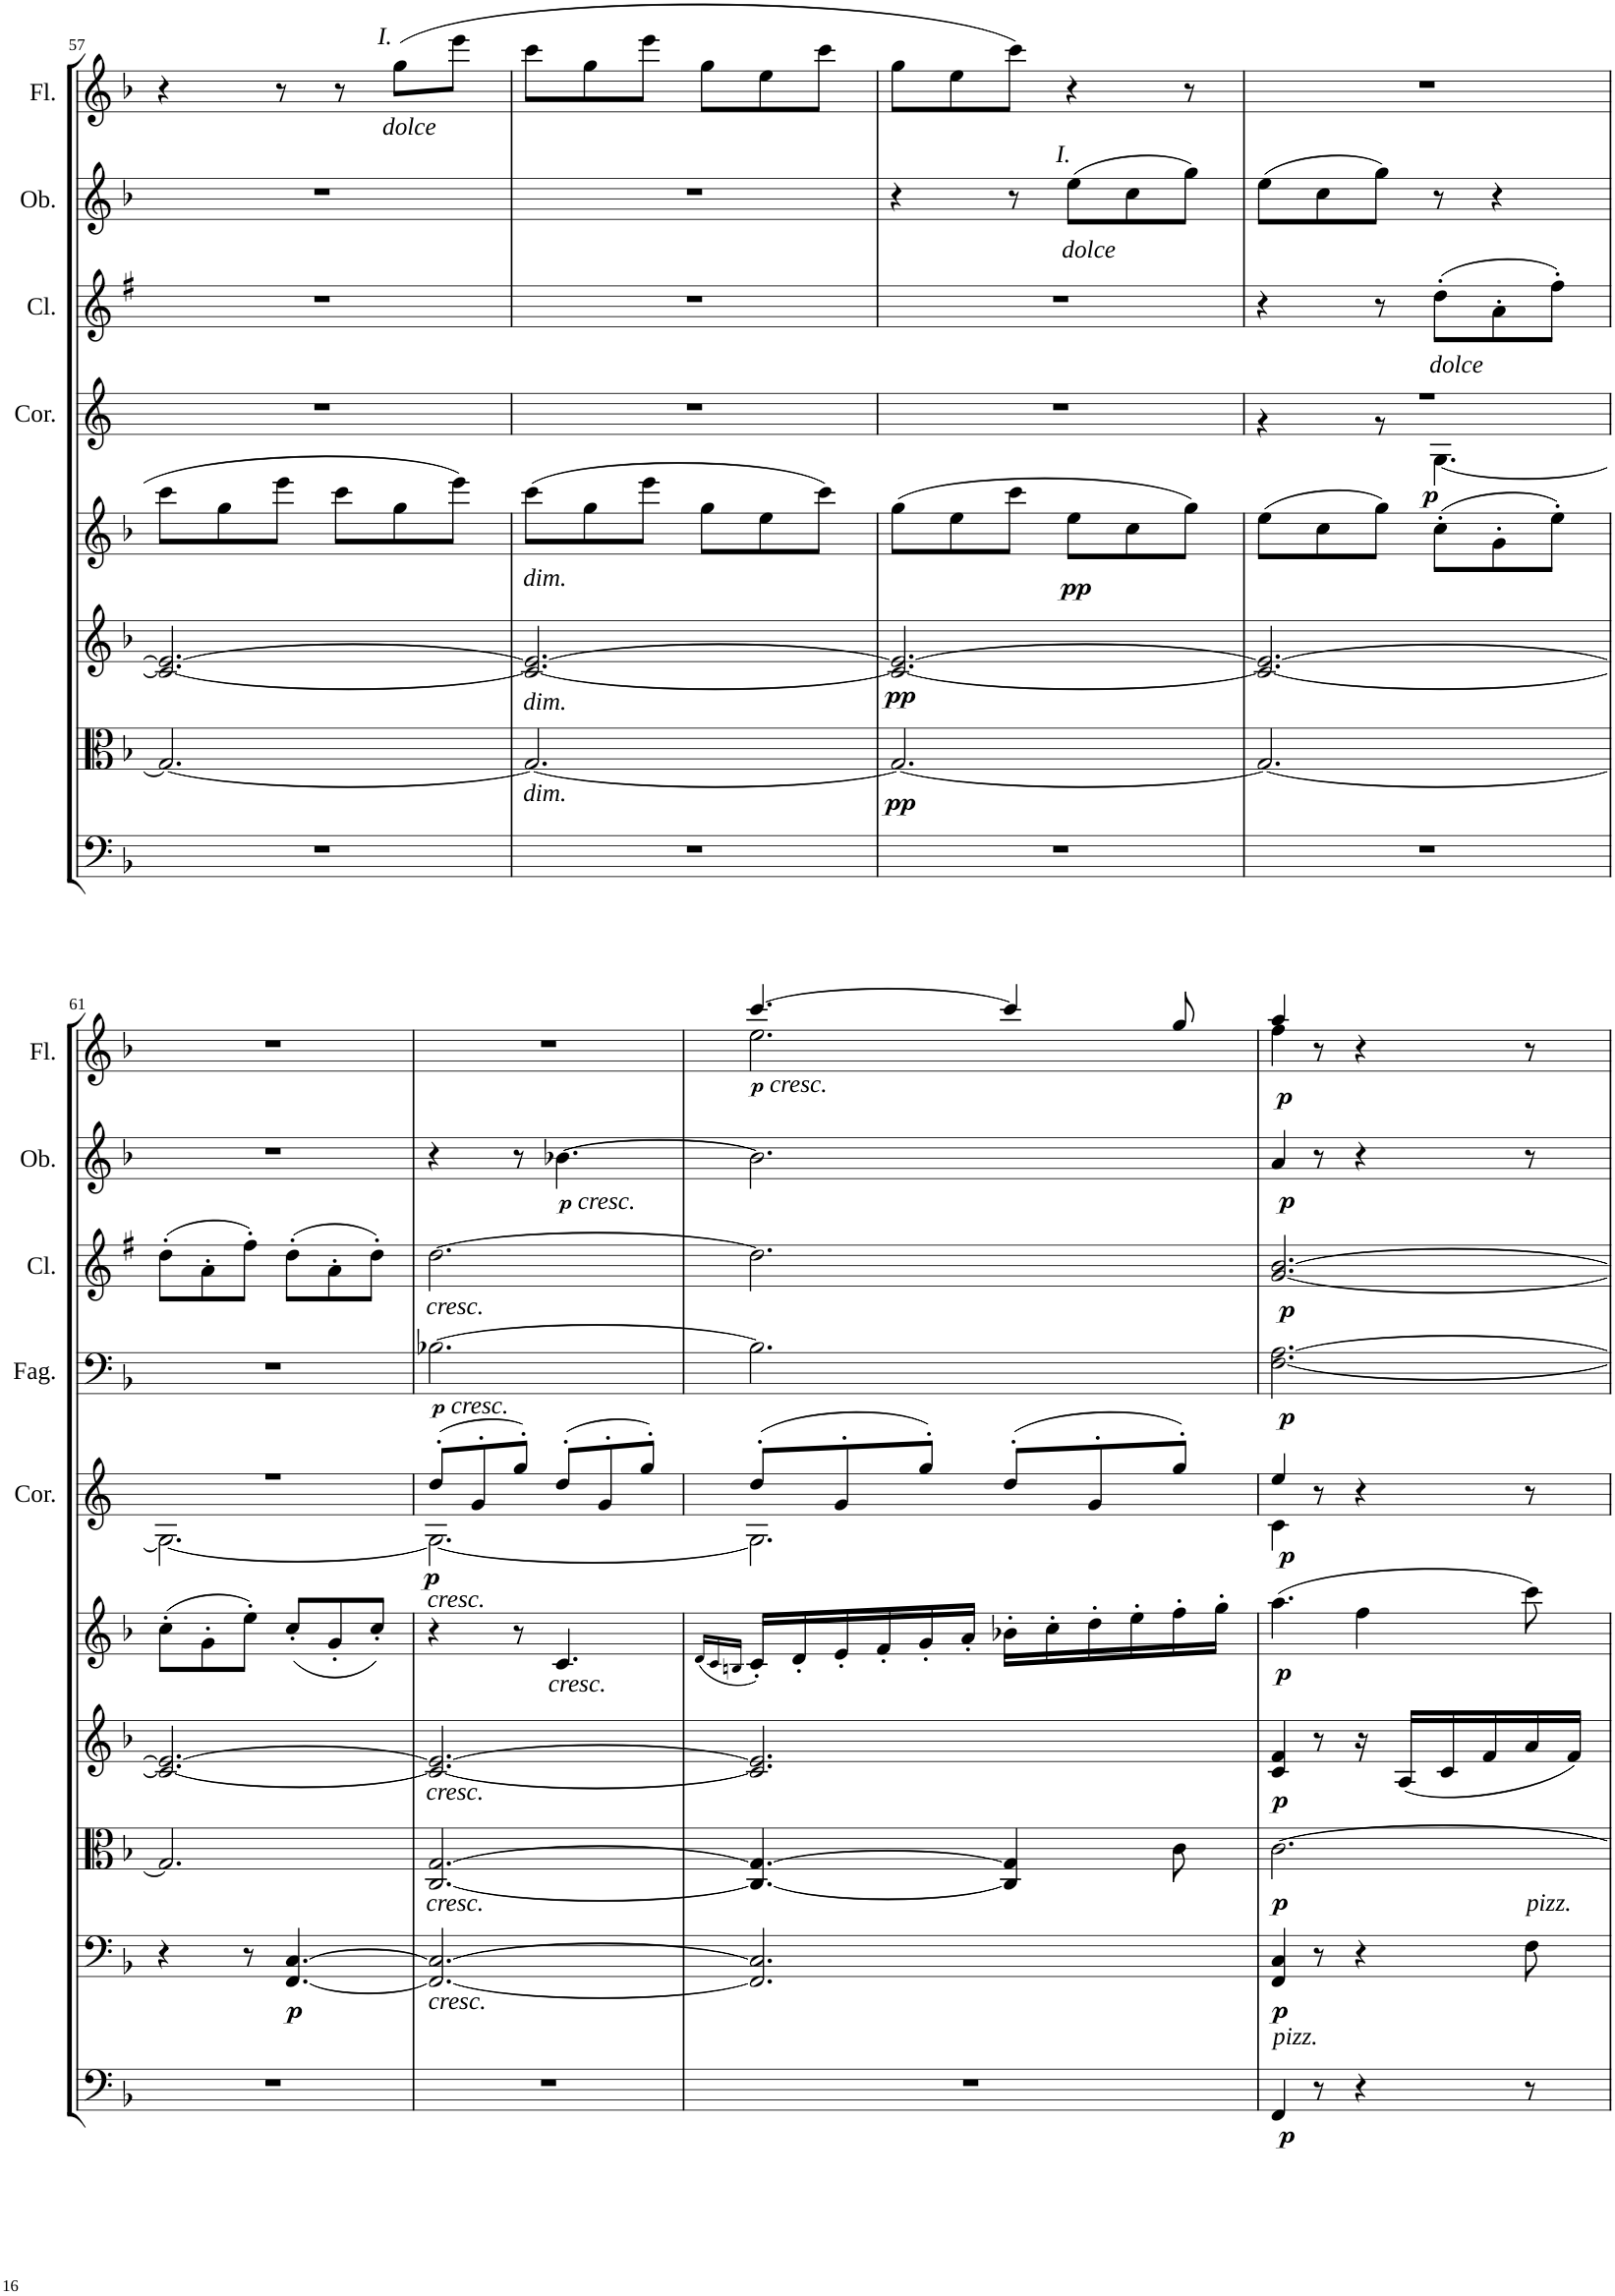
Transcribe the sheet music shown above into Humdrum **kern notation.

**kern	**dynam	**kern	**dynam	**kern	**dynam	**kern	**dynam	**kern	**dynam	**kern	**dynam	**kern	**dynam	**kern	**dynam	**kern	**dynam	**kern	**dynam
*part10	*part10	*part9	*part9	*part8	*part8	*part7	*part7	*part6	*part6	*part5	*part5	*part4	*part4	*part3	*part3	*part2	*part2	*part1	*part1
*staff10	*staff10	*staff9	*staff9	*staff8	*staff8	*staff7	*staff7	*staff6	*staff6	*staff5	*staff5	*staff4	*staff4	*staff3	*staff3	*staff2	*staff2	*staff1	*staff1
*I"Basso	*	*I"Violoncello	*	*I"Viola	*	*I"Violino II	*	*I"Violino I	*	*I"Corni in F	*	*I"Fagotti	*	*I"Clarinetti in B	*	*I"Oboi	*	*I"Flauti	*
*	*	*	*	*	*	*	*	*	*	*I'Cor.	*	*I'Fag.	*	*I'Cl.	*	*I'Ob.	*	*I'Fl.	*
!!LO:PB:g=z
*clefF4	*	*clefF4	*	*clefC3	*	*clefG2	*	*clefG2	*	*clefG2	*	*clefF4	*	*clefG2	*	*clefG2	*	*clefG2	*
*Trd7c12	*	*	*	*	*	*	*	*	*	*Trd4c7	*	*	*	*Trd1c2	*	*	*	*	*
*k[b-]	*	*k[b-]	*	*k[b-]	*	*k[b-]	*	*k[b-]	*	*k[]	*	*k[b-]	*	*k[f#]	*	*k[b-]	*	*k[b-]	*
*M6/8	*	*M6/8	*	*M6/8	*	*M6/8	*	*M6/8	*	*M6/8	*	*M6/8	*	*M6/8	*	*M6/8	*	*M6/8	*
=57	=57	=57	=57	=57	=57	=57	=57	=57	=57	=57	=57	=57	=57	=57	=57	=57	=57	=57	=57
2.r	.	2.r	.	2.G/_	.	2.c/_ 2.e/_	.	8ccc\L	.	2.r	.	2.r	.	2.r	.	2.r	.	4r	.
.	.	.	.	.	.	.	.	8gg\	.	.	.	.	.	.	.	.	.	.	.
.	.	.	.	.	.	.	.	8eee\J	.	.	.	.	.	.	.	.	.	8r	.
.	.	.	.	.	.	.	.	8ccc\L	.	.	.	.	.	.	.	.	.	8r	.
!	!	!	!	!	!	!	!	!	!	!	!	!	!	!	!	!	!	!LO:TX:a:i:t=I.	!
!	!	!	!	!	!	!	!	!	!	!	!	!	!	!	!	!	!	!LO:TX:b:i:t=dolce	!
.	.	.	.	.	.	.	.	8gg\	.	.	.	.	.	.	.	.	.	(8gg\L	.
.	.	.	.	.	.	.	.	8eee\J	.	.	.	.	.	.	.	.	.	8eee\J	.
=58	=58	=58	=58	=58	=58	=58	=58	=58	=58	=58	=58	=58	=58	=58	=58	=58	=58	=58	=58
!	!	!	!	!	!	!	!	!LO:TX:b:i:t=dim.	!	!	!	!	!	!	!	!	!	!	!
!	!	!	!	!	!	!LO:TX:b:i:t=dim.	!	!	!	!	!	!	!	!	!	!	!	!	!
!	!	!	!	!LO:TX:b:i:t=dim.	!	!	!	!	!	!	!	!	!	!	!	!	!	!	!
2.r	.	2.r	.	2.G/_	.	2.c/_ 2.e/_	.	(8ccc\L	.	2.r	.	2.r	.	2.r	.	2.r	.	8ccc\L	.
.	.	.	.	.	.	.	.	8gg\	.	.	.	.	.	.	.	.	.	8gg\	.
.	.	.	.	.	.	.	.	8eee\J	.	.	.	.	.	.	.	.	.	8eee\J	.
.	.	.	.	.	.	.	.	8gg\L	.	.	.	.	.	.	.	.	.	8gg\L	.
.	.	.	.	.	.	.	.	8ee\	.	.	.	.	.	.	.	.	.	8ee\	.
.	.	.	.	.	.	.	.	8ccc\J)	.	.	.	.	.	.	.	.	.	8ccc\J	.
=59	=59	=59	=59	=59	=59	=59	=59	=59	=59	=59	=59	=59	=59	=59	=59	=59	=59	=59	=59
!	!	!	!	!	!LO:DY:b	!	!LO:DY:b	!	!	!	!	!	!	!	!	!	!	!	!
2.r	.	2.r	.	2.G/_	pp	2.c/_ 2.e/_	pp	(8gg\L	.	2.r	.	2.r	.	2.r	.	4r	.	8gg\L	.
.	.	.	.	.	.	.	.	8ee\	.	.	.	.	.	.	.	.	.	8ee\	.
.	.	.	.	.	.	.	.	8ccc\J	.	.	.	.	.	.	.	8r	.	8ccc\J)	.
!	!	!	!	!	!	!	!	!	!	!	!	!	!	!	!	!LO:TX:b:i:t=dolce	!	!	!
!	!	!	!	!	!	!	!	!	!	!	!	!	!	!	!	!LO:TX:a:i:t=I.	!	!	!
!	!	!	!	!	!	!	!	!	!LO:DY:b	!	!	!	!	!	!	!	!	!	!
.	.	.	.	.	.	.	.	8ee\L	pp	.	.	.	.	.	.	(8ee\L	.	4r	.
.	.	.	.	.	.	.	.	8cc\	.	.	.	.	.	.	.	8cc\	.	.	.
.	.	.	.	.	.	.	.	8gg\J)	.	.	.	.	.	.	.	8gg\J)	.	8r	.
=60	=60	=60	=60	=60	=60	=60	=60	=60	=60	=60	=60	=60	=60	=60	=60	=60	=60	=60	=60
*	*	*	*	*	*	*	*	*	*	*^	*	*	*	*	*	*	*	*	*
2.r	.	2.r	.	2.G/_	.	2.c/_ 2.e/_	.	(8ee\L	.	2.r	4r	.	2.r	.	4r	.	(8ee\L	.	2.r	.
.	.	.	.	.	.	.	.	8cc\	.	.	.	.	.	.	.	.	8cc\	.	.	.
.	.	.	.	.	.	.	.	8gg\J)	.	.	8r	.	.	.	8r	.	8gg\J)	.	.	.
!	!	!	!	!	!	!	!	!	!	!	!	!	!	!	!LO:TX:b:i:t=dolce	!	!	!	!	!
!	!	!	!	!	!	!	!	!	!	!	!	!LO:DY:b	!	!	!	!	!	!	!	!
.	.	.	.	.	.	.	.	(8cc'\L	.	.	[4.G\	p	.	.	(8dd'\L	.	8r	.	.	.
.	.	.	.	.	.	.	.	8g'\	.	.	.	.	.	.	8a'\	.	4r	.	.	.
.	.	.	.	.	.	.	.	8ee'\J)	.	.	.	.	.	.	8ff#'\J)	.	.	.	.	.
!!LO:LB:g=z
=61	=61	=61	=61	=61	=61	=61	=61	=61	=61	=61	=61	=61	=61	=61	=61	=61	=61	=61	=61	=61
2.r	.	4r	.	2.G/]	.	2.c/_ 2.e/_	.	(8cc'\L	.	2.r	2.G\_	.	2.r	.	(8dd'\L	.	2.r	.	2.r	.
.	.	.	.	.	.	.	.	8g'\	.	.	.	.	.	.	8a'\	.	.	.	.	.
.	.	8r	.	.	.	.	.	8ee'\J)	.	.	.	.	.	.	8ff#'\J)	.	.	.	.	.
!	!	!	!LO:DY:b	!	!	!	!	!	!	!	!	!	!	!	!	!	!	!	!	!
.	.	[4.FF/ [4.C/	p	.	.	.	.	(8cc'/L	.	.	.	.	.	.	(8dd'\L	.	.	.	.	.
.	.	.	.	.	.	.	.	8g'/	.	.	.	.	.	.	8a'\	.	.	.	.	.
.	.	.	.	.	.	.	.	8cc'/J)	.	.	.	.	.	.	8dd'\J)	.	.	.	.	.
=62	=62	=62	=62	=62	=62	=62	=62	=62	=62	=62	=62	=62	=62	=62	=62	=62	=62	=62	=62	=62
!	!	!	!	!	!	!	!	!	!	!	!	!	!	!	!LO:TX:b:i:t=cresc.	!	!	!	!	!
!	!	!	!	!	!	!	!	!	!	!	!	!	!LO:TX:b:t=cresc.	!	!	!	!	!	!	!
!	!	!	!	!	!	!	!	!	!	!LO:TX:b:i:t=cresc.	!	!	!	!	!	!	!	!	!	!
!	!	!	!	!	!	!LO:TX:b:i:t=cresc.	!	!	!	!	!	!	!	!	!	!	!	!	!	!
!	!	!	!	!LO:TX:b:i:t=cresc.	!	!	!	!	!	!	!	!	!	!	!	!	!	!	!	!
!	!	!LO:TX:b:i:t=cresc.	!	!	!	!	!	!	!	!	!	!	!	!	!	!	!	!	!	!
!	!	!	!	!	!	!	!	!	!	!	!	!LO:DY:b	!	!	!	!	!	!	!	!
2.r	.	2.FF/_ 2.C/_	.	[2.C/ [2.G/	.	2.c/_ 2.e/_	.	4r	.	(8dd'/L	2.G\_	p	[2.B-X\	.	[2.dd\	.	4r	.	2.r	.
.	.	.	.	.	.	.	.	.	.	8g'/	.	.	.	.	.	.	.	.	.	.
.	.	.	.	.	.	.	.	8r	.	8gg'/J)	.	.	.	.	.	.	8r	.	.	.
!	!	!	!	!	!	!	!	!	!	!	!	!	!	!	!	!	!LO:TX:b:t=cresc.	!	!	!
!	!	!	!	!	!	!	!	!LO:TX:b:i:t=cresc.	!	!	!	!	!	!	!	!	!	!	!	!
.	.	.	.	.	.	.	.	4.c/	.	(8dd'/L	.	.	.	.	.	.	[4.b-X\	.	.	.
.	.	.	.	.	.	.	.	.	.	8g'/	.	.	.	.	.	.	.	.	.	.
.	.	.	.	.	.	.	.	.	.	8gg'/J)	.	.	.	.	.	.	.	.	.	.
=63	=63	=63	=63	=63	=63	=63	=63	=63	=63	=63	=63	=63	=63	=63	=63	=63	=63	=63	=63	=63
.	.	.	.	.	.	.	.	(16qd/LL	.	.	.	.	.	.	.	.	.	.	.	.
.	.	.	.	.	.	.	.	16qc/	.	.	.	.	.	.	.	.	.	.	.	.
.	.	.	.	.	.	.	.	16qBn/JJ	.	.	.	.	.	.	.	.	.	.	.	.
*	*	*	*	*	*	*	*	*	*	*	*	*	*	*	*	*	*	*	*^	*
!	!	!	!	!	!	!	!	!	!	!	!	!	!	!	!	!	!	!	!LO:TX:b:t=cresc.	!	!
2.r	.	2.FF/] 2.C/]	.	4.C/_ 4.G/_	.	2.c/] 2.e/]	.	16c'/LL)	.	(8dd'/L	2.G\]	.	2.B-\]	.	2.dd\]	.	2.b-\]	.	[4.ccc/	2.ee\	.
.	.	.	.	.	.	.	.	16d'/	.	.	.	.	.	.	.	.	.	.	.	.	.
.	.	.	.	.	.	.	.	16e'/	.	8g'/	.	.	.	.	.	.	.	.	.	.	.
.	.	.	.	.	.	.	.	16f'/	.	.	.	.	.	.	.	.	.	.	.	.	.
.	.	.	.	.	.	.	.	16g'/	.	8gg'/J)	.	.	.	.	.	.	.	.	.	.	.
.	.	.	.	.	.	.	.	16a'/JJ	.	.	.	.	.	.	.	.	.	.	.	.	.
.	.	.	.	4C/] 4G/]	.	.	.	16b-X'\LL	.	(8dd'/L	.	.	.	.	.	.	.	.	4ccc/]	.	.
.	.	.	.	.	.	.	.	16cc'\	.	.	.	.	.	.	.	.	.	.	.	.	.
.	.	.	.	.	.	.	.	16dd'\	.	8g'/	.	.	.	.	.	.	.	.	.	.	.
.	.	.	.	.	.	.	.	16ee'\	.	.	.	.	.	.	.	.	.	.	.	.	.
.	.	.	.	8c\	.	.	.	16ff'\	.	8gg'/J)	.	.	.	.	.	.	.	.	8gg/	.	.
.	.	.	.	.	.	.	.	16gg'\JJ	.	.	.	.	.	.	.	.	.	.	.	.	.
=64	=64	=64	=64	=64	=64	=64	=64	=64	=64	=64	=64	=64	=64	=64	=64	=64	=64	=64	=64	=64	=64
!LO:TX:a:i:t=pizz.	!	!	!	!	!	!	!	!	!	!	!	!	!	!	!	!	!	!	!	!	!
!	!LO:DY:b	!	!LO:DY:b	!	!LO:DY:b	!	!LO:DY:b	!	!LO:DY:b	!	!	!LO:DY:b	!	!LO:DY:b	!	!LO:DY:b	!	!LO:DY:b	!	!	!LO:DY:b
4FF/	p	4FF/ 4C/	p	[2.c\	p	4c/ 4f/	p	(4.aa\	p	4ee/	4c\	p	[2.F\ [2.A\	p	[2.g/ [2.b/	p	4a/	p	4aa/	4ff\	p
8r	.	8r	.	.	.	8r	.	.	.	8r	2ryy	.	.	.	.	.	8r	.	8r	2ryy	.
4r	.	4r	.	.	.	16r	.	4ff\	.	4r	.	.	.	.	.	.	4r	.	4r	.	.
.	.	.	.	.	.	(16A/LL	.	.	.	.	.	.	.	.	.	.	.	.	.	.	.
.	.	.	.	.	.	16c/	.	.	.	.	.	.	.	.	.	.	.	.	.	.	.
.	.	.	.	.	.	16f/	.	.	.	.	.	.	.	.	.	.	.	.	.	.	.
!	!	!LO:TX:a:i:t=pizz.	!	!	!	!	!	!	!	!	!	!	!	!	!	!	!	!	!	!	!
8r	.	8F\	.	.	.	16a/	.	8ccc\)	.	8r	.	.	.	.	.	.	8r	.	8r	.	.
.	.	.	.	.	.	16f/JJ)	.	.	.	.	.	.	.	.	.	.	.	.	.	.	.
*	*	*	*	*	*	*	*	*	*	*v	*v	*	*	*	*	*	*	*	*v	*v	*
=	=	=	=	=	=	=	=	=	=	=	=	=	=	=	=	=	=	=	=
*-	*-	*-	*-	*-	*-	*-	*-	*-	*-	*-	*-	*-	*-	*-	*-	*-	*-	*-	*-
